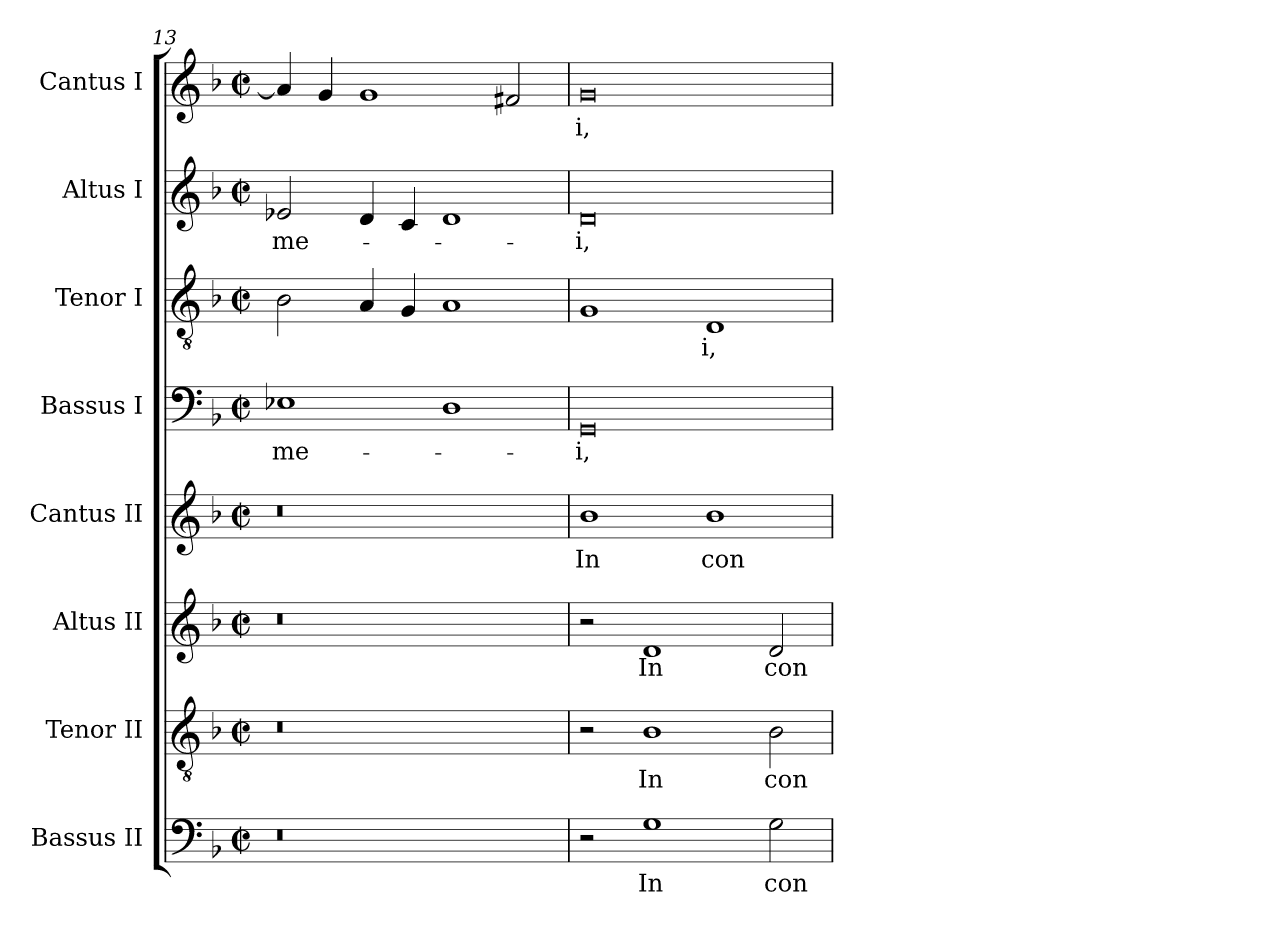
**kern	**text	**kern	**text	**kern	**text	**kern	**text	**kern	**text	**kern	**text	**kern	**text	**kern	**text
*part8	*part8	*part7	*part7	*part6	*part6	*part5	*part5	*part4	*part4	*part3	*part3	*part2	*part2	*part1	*part1
*staff8	*staff8	*staff7	*staff7	*staff6	*staff6	*staff5	*staff5	*staff4	*staff4	*staff3	*staff3	*staff2	*staff2	*staff1	*staff1
*I"Bassus II	*	*I"Tenor II	*	*I"Altus II	*	*I"Cantus II	*	*I"Bassus I	*	*I"Tenor I	*	*I"Altus I	*	*I"Cantus I	*
!!LO:PB:g=z
*clefF4	*	*clefGv2	*	*clefG2	*	*clefG2	*	*clefF4	*	*clefGv2	*	*clefG2	*	*clefG2	*
*k[b-]	*	*k[b-]	*	*k[b-]	*	*k[b-]	*	*k[b-]	*	*k[b-]	*	*k[b-]	*	*k[b-]	*
*F:	*	*F:	*	*F:	*	*F:	*	*F:	*	*F:	*	*F:	*	*F:	*
*M2/2	*	*M2/2	*	*M2/2	*	*M2/2	*	*M2/2	*	*M2/2	*	*M2/2	*	*M2/2	*
*met(c|)	*	*met(c|)	*	*met(c|)	*	*met(c|)	*	*met(c|)	*	*met(c|)	*	*met(c|)	*	*met(c|)	*
=13	=13	=13	=13	=13	=13	=13	=13	=13	=13	=13	=13	=13	=13	=13	=13
!	!	!	!	!	!	!	!	!	!LO:LY:b:cj	!	!	!	!LO:LY:b	!	!
0r	.	0r	.	0r	.	0r	.	1E-X	me-	2B-\	.	2e-X/	me-	4a/]	.
.	.	.	.	.	.	.	.	.	.	.	.	.	.	4g/	.
.	.	.	.	.	.	.	.	.	.	4A/	.	4d/	.	1g	.
.	.	.	.	.	.	.	.	.	.	4G/	.	4c/	.	.	.
.	.	.	.	.	.	.	.	1D	.	1A	.	1d	.	.	.
.	.	.	.	.	.	.	.	.	.	.	.	.	.	2f#/	.
=14	=14	=14	=14	=14	=14	=14	=14	=14	=14	=14	=14	=14	=14	=14	=14
!	!	!	!	!	!	!	!LO:LY:b:cj	!	!LO:LY:b:cj	!	!	!	!LO:LY:b:cj	!	!LO:LY:b:cj
2r	.	2r	.	2r	.	1b-	In	0GG	-i,	1G	.	0d	-i,	0g	-i,
!	!LO:LY:b:cj	!	!LO:LY:b:cj	!	!LO:LY:b:cj	!	!	!	!	!	!	!	!	!	!
1G	In	1B-	In	1d	In	.	.	.	.	.	.	.	.	.	.
!	!	!	!	!	!	!	!LO:LY:b:cj	!	!	!	!LO:LY:b:cj	!	!	!	!
.	.	.	.	.	.	1b-	con	.	.	1D	i,	.	.	.	.
!	!LO:LY:b:cj	!	!LO:LY:b:cj	!	!LO:LY:b:cj	!	!	!	!	!	!	!	!	!	!
2G\	con	2B-\	con	2d/	con	.	.	.	.	.	.	.	.	.	.
=	=	=	=	=	=	=	=	=	=	=	=	=	=	=	=
*-	*-	*-	*-	*-	*-	*-	*-	*-	*-	*-	*-	*-	*-	*-	*-
